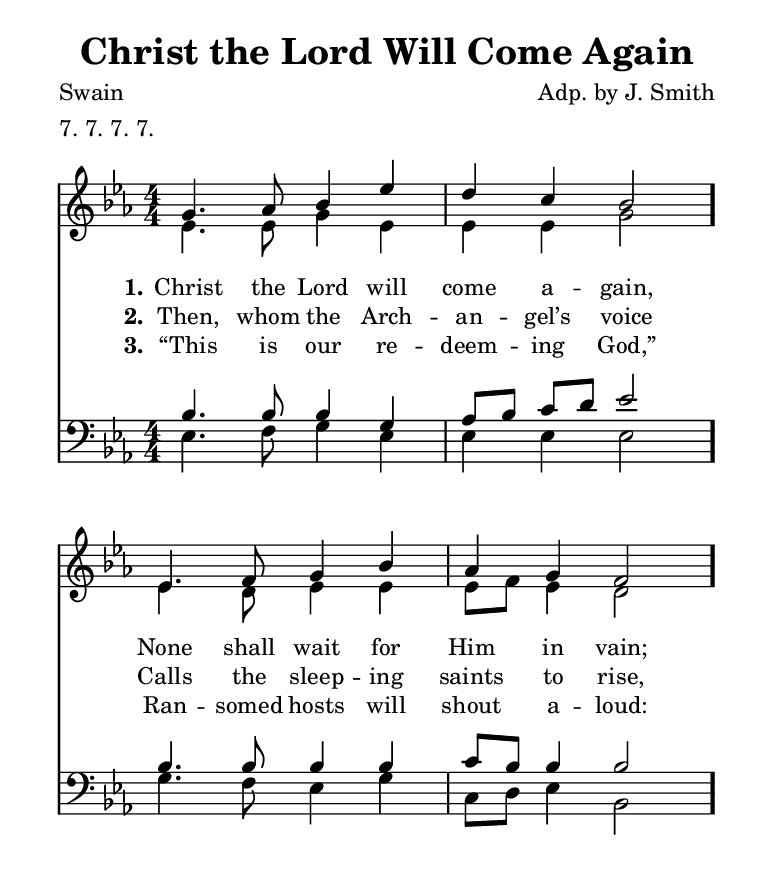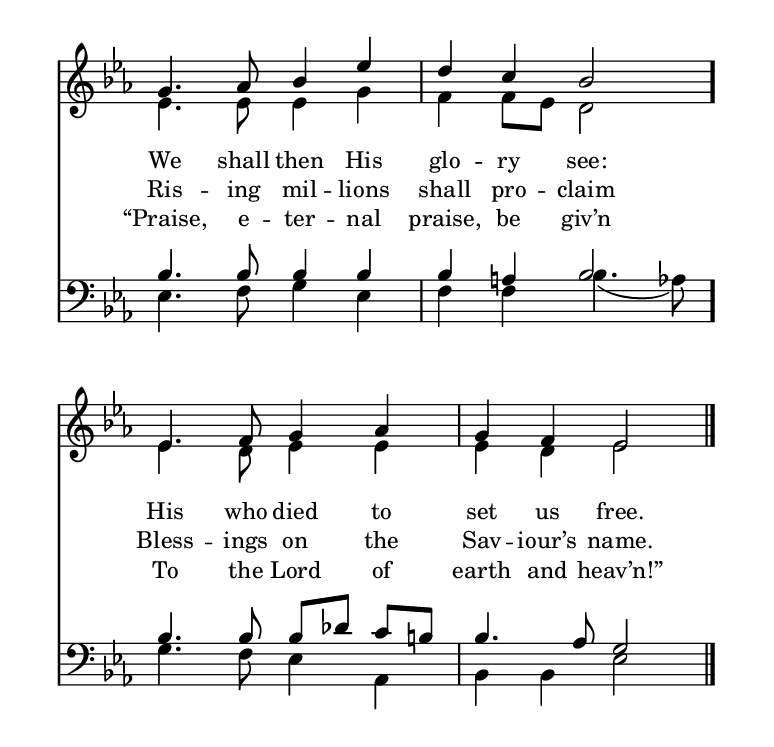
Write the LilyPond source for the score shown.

\include "common/global.ily"
\paper {
  \include "common/paper.ily"
  ragged-bottom = ##t
  page-count = #(cond (is-eogsized 2) (#t #f))
}

\header{
  hymnnumber = "232"
  title = "Christ the Lord Will Come Again"
  tunename = "Innocents"
  meter = "7. 7. 7. 7."
  poet = "Swain"
  composer = "Adp. by J. Smith"
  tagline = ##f
}

global = {
  \include "common/overrides.ily"
  \override Staff.TimeSignature.style = #'numbered
  \time 4/4
  \override Score.MetronomeMark.transparent = ##t % hide all fermata changes too
  \tempo 4=80
  \key ees \major
  \autoBeamOff
}

notesSoprano = {
\global
\relative c'' {

  g4. aes8 bes4 ees | d c bes2 |
  ees,4. f8 g4 bes | aes g f2 |
  g4. aes8 bes4 ees | d c bes2 |
  ees,4. f8 g4 aes | g f ees2 |

  \bar "|."

}
}

notesAlto = {
\global
\relative e' {

  ees4. ees8 g4 ees | ees ees g2 |
  ees4. d8 ees4 ees | ees8[ f] ees4 d2 |
  ees4. ees8 ees4 g | f f8[ ees] d2 |
  ees4. d8 ees4 ees | ees d ees2 |

}
}

notesTenor = {
\global
\relative a {

  bes4. bes8 bes4 g | aes8[ bes] c[ d] ees2 |
  bes4. bes8 bes4 bes | c8[ bes] bes4 bes2 |
  bes4. bes8 bes4 bes | bes a bes2 |
  bes4. bes8 bes8[ des] c[ b] | bes4. aes8 g2 |

}
}

notesBass = {
\global
\relative f {

  ees4. f8 g4 ees | ees ees ees2 |
  g4. f8 ees4 g | c,8[ d] ees4 bes2 |
  ees4. f8 g4 ees | f f bes4.( aes8) |
  g4. f8 ees4 aes, | bes bes ees2 |

}
}

wordsA = \lyricmode {
\set stanza = "1."

Christ the Lord will come a -- gain, \bar "."
None shall wait for Him in vain; \bar "." \pageBreak
We shall then His glo -- ry see: \bar "."
His who died to set us free. \bar "."

}

wordsB = \lyricmode {
\set stanza = "2."

Then, whom the Arch -- an -- gel’s voice
Calls the sleep -- ing saints to rise,
Ris -- ing mil -- lions shall pro -- claim
Bless -- ings on the Sav -- iour’s name.

}

wordsC = \lyricmode {
\set stanza = "3."

“This is our re -- deem -- ing God,”
Ran -- somed hosts will shout a -- loud:
“Praise, e -- ter -- nal praise, be giv’n
To the Lord of earth and heav’n!”

}

\score {
  \context ChoirStaff <<
    \context Staff = upper <<
      \set ChoirStaff.systemStartDelimiter = #'SystemStartBar
      \context Voice  = sopranos { \voiceOne << \notesSoprano >> }
      \context Voice  = altos { \voiceTwo << \notesAlto >> }
      \context Lyrics = one   \lyricsto sopranos \wordsA
      \context Lyrics = two   \lyricsto sopranos \wordsB
      \context Lyrics = three \lyricsto sopranos \wordsC
    >>
    \context Staff = men <<
      \clef bass
      \context Voice  = tenors { \voiceOne << \notesTenor >> }
      \context Voice  = basses { \voiceTwo << \notesBass >> }
    >>
  >>
  \layout {
    \include "common/layout.ily"
  }
  \midi{
    \include "common/midi.ily"
  }
}

\version "2.19.49"  % necessary for upgrading to future LilyPond versions.

% vi:set et ts=2 sw=2 ai nocindent syntax=lilypond:
